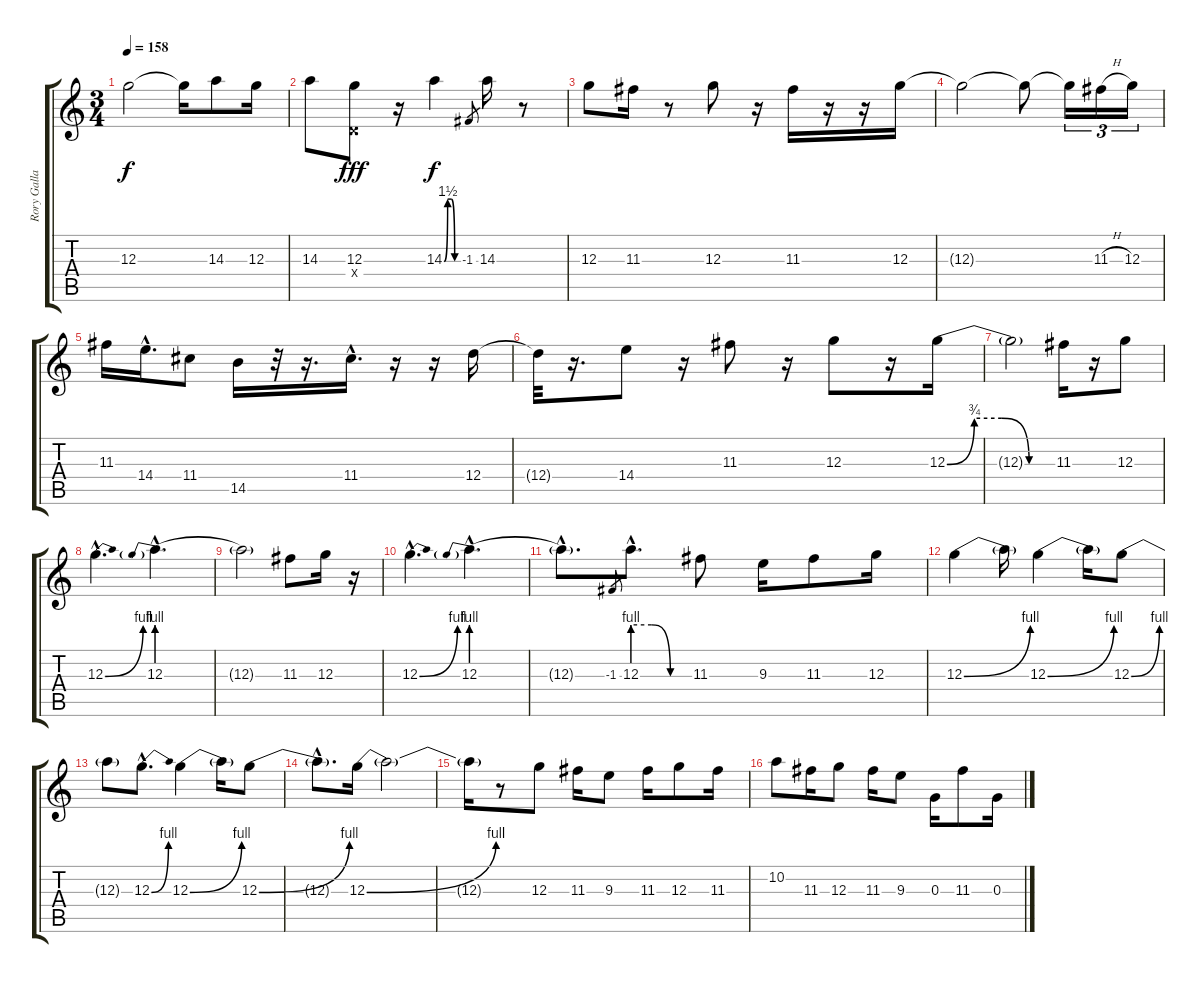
\track ("Rory Gallagher" "Rory Galla") {instrument overdrivenguitar}
\staff {score tabs}
\tuning (E4 B3 G3 D3 A2 E2) {hide}
\ts (3 4)
\tempo 158
\clef g2
\ks c
12.3{t}.2{dy f} 12.3{t}.16 14.3.8{instrument overdrivenguitar} 12.3.16 |
14.3.8 (12.3 0.4{x}).8{dy fff} r.16 14.3{be (custom 0 0 15 6 30 6 45 0 60 0)}.4{dy f} -1.3.8{gr} 14.3.16{instrument guitarharmonics} r.8 |
12.3.8 11.3.16{instrument distortionguitar} r.8 12.3.8{instrument guitarharmonics} r.16 11.3.16{instrument overdrivenguitar} r.16 r.16 12.3.16 |
12.3{t}.2 12.3{t}.8 12.3{t}.16{tu (3 2)} 11.3{h}.16{tu (3 2)} 12.3.16{tu (3 2)} |
11.3.16 14.4{hac}.16{d} 11.4.8 14.5.16 r.32 r.16{d} 11.4{hac}.16{d} r.16 r.16 12.4.16 |
12.4{t}.32 r.16{d} 14.4.8 r.16 11.3.8 r.16 12.3.8 r.16 12.3{be (custom 0 0 15 3 30 3 45 0 60 0)}.16 |
12.3{t}.2 11.3.16 r.16 12.3.8 |
12.3{be (bend 0 0 60 4) hac}.4{d} 12.3{be (prebend 0 4 60 4) hac}.4{d} |
12.3{t}.2 11.3.8 12.3.16{instrument guitarharmonics} r.16 |
12.3{be (bend 0 0 60 4) hac}.4{d} 12.3{be (prebend 0 4 60 4) hac}.4{d} |
12.3{hac t}.8{d} -1.3.8{gr} 12.3{be (custom 0 4 20 4 40 0 60 0) hac}.8{d instrument overdrivenguitar} 11.3.8 9.3.16 11.3.8 12.3.16 |
12.3{be (bend 0 0 60 4)}.4{instrument guitarharmonics} 12.3{t}.16 12.3{be (bend 0 0 60 4)}.4 12.3{t}.16 12.3{be (bend 0 0 60 4)}.8 |
12.3{t}.8 12.3{be (bend 0 0 60 4) hac}.8{d} 12.3{be (bend 0 0 60 4)}.4 12.3{t}.16 12.3{be (bend 0 0 60 4)}.8 |
12.3{hac t}.8{d} 12.3{be (bend 0 0 60 4)}.16 12.3{t}.2 |
12.3{t}.16 r.8 12.3.8{instrument overdrivenguitar} 11.3.16 9.3.8 11.3.16 12.3.8 11.3.16 |
10.2.8 11.3.16 12.3.8 11.3.16 9.3.8 0.3.16 11.3.8 0.3.16
